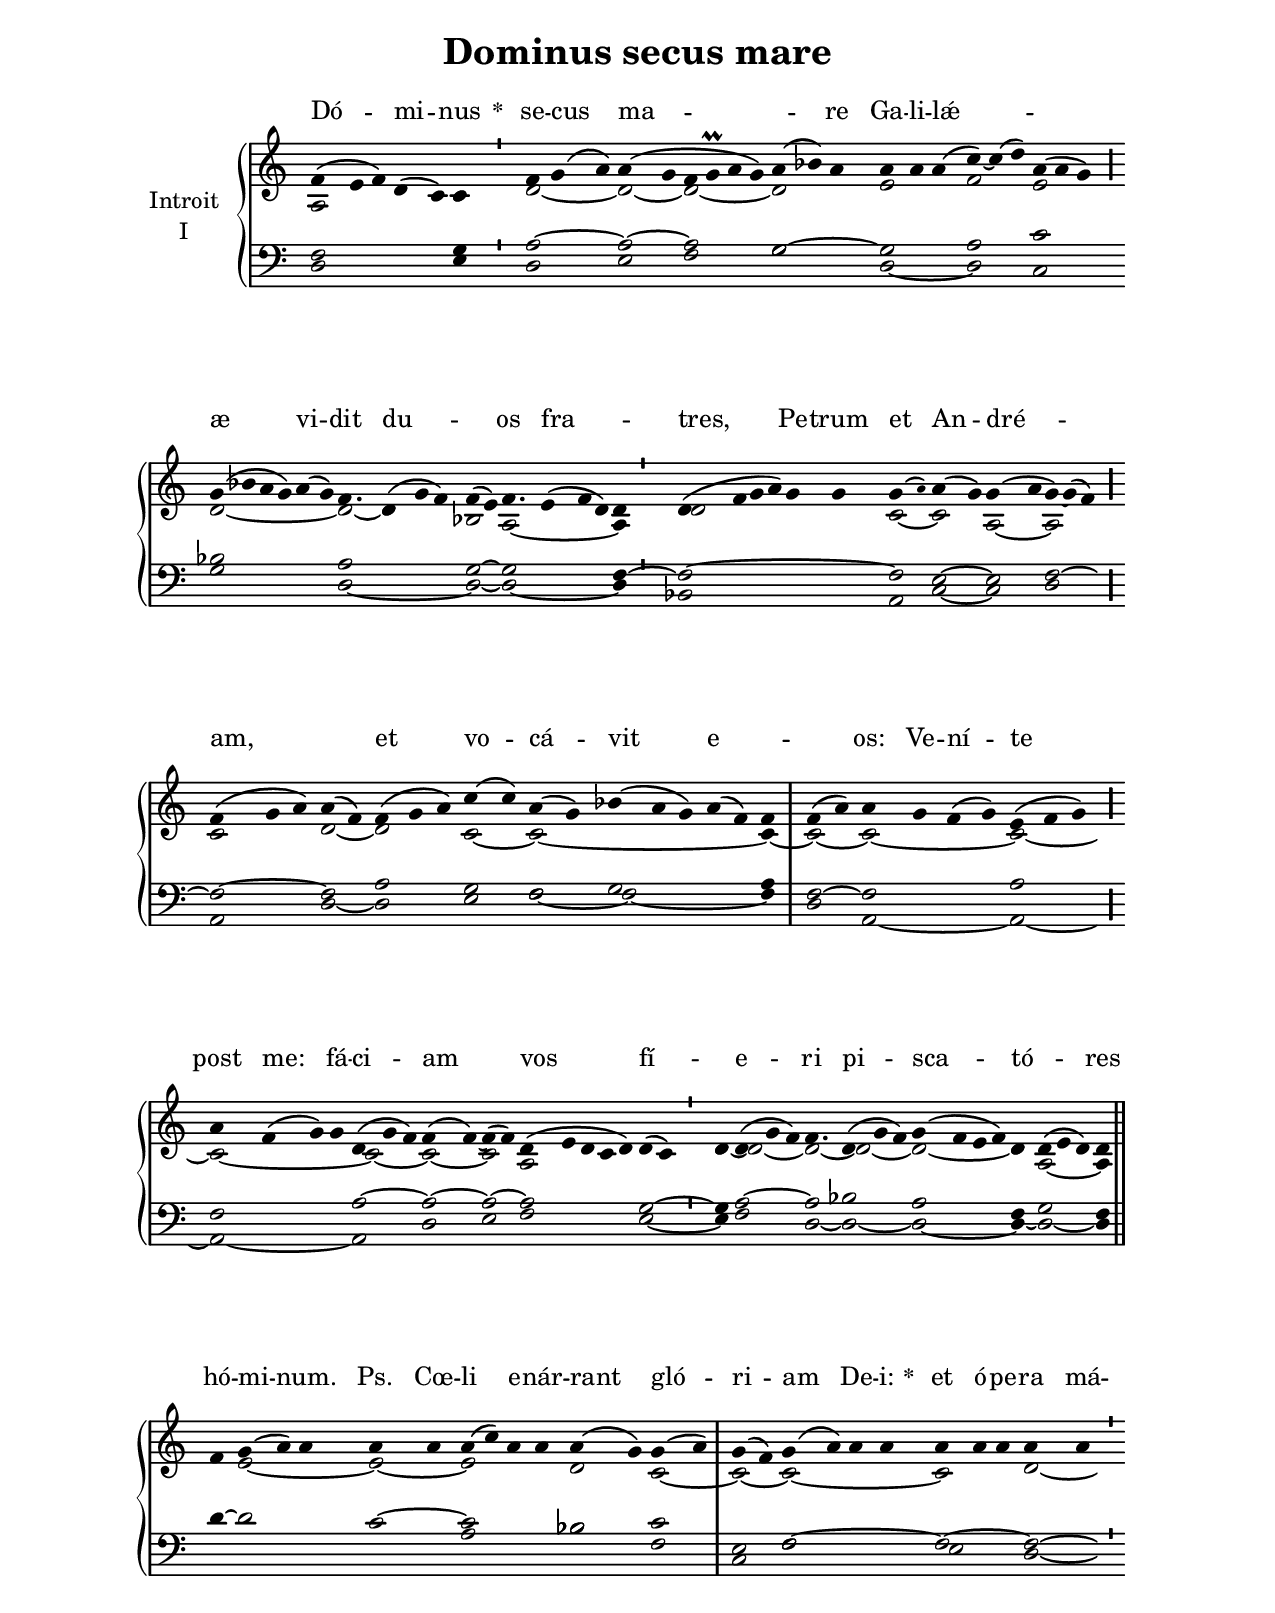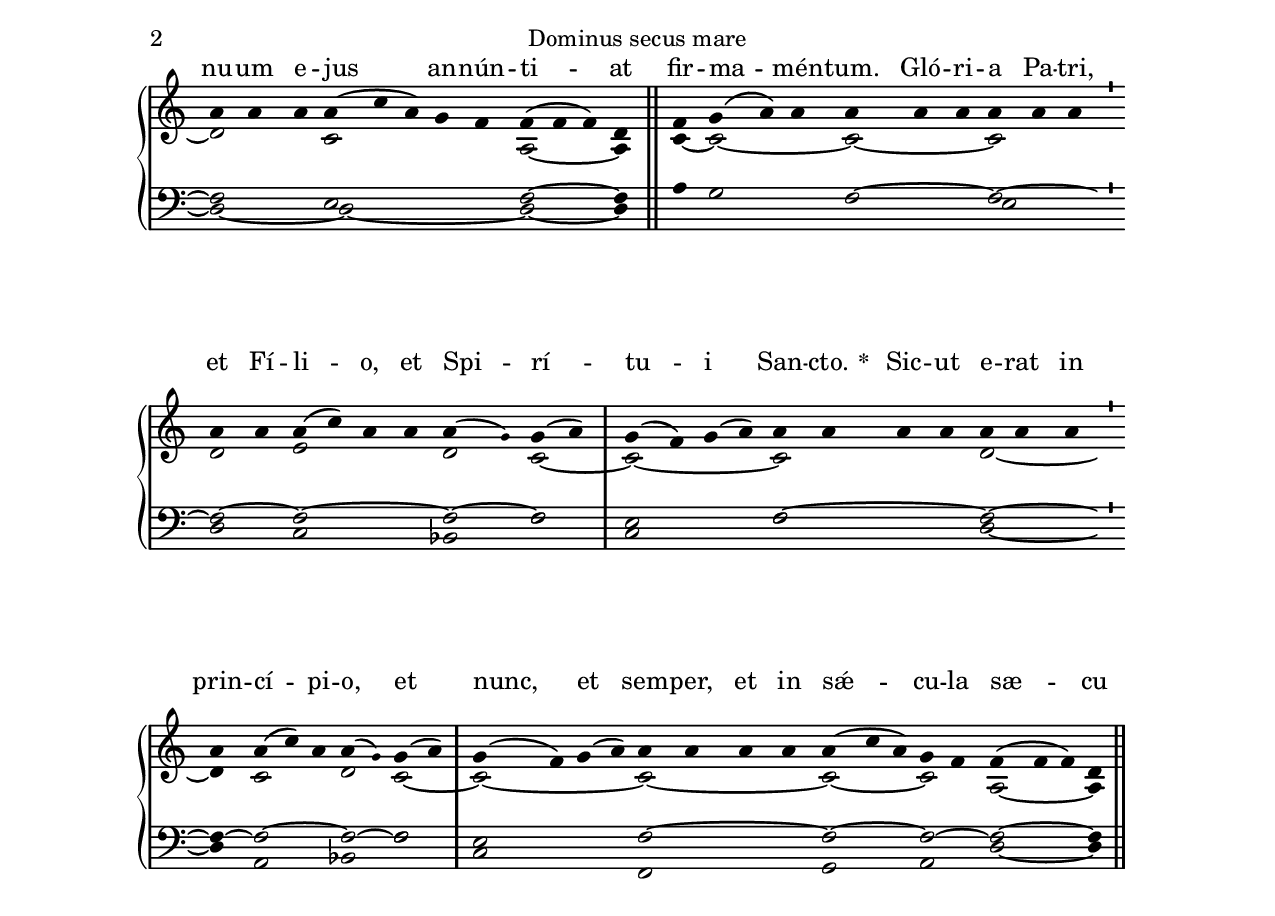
\version "2.18"
\include "gregorian.ly"
\include "noh2.ily"


%Page reference: page iii.1
%(volume.page)

global = {
 \key d \dorian
 \cadenzaOn 
}

\header {
  title = \markup \center-column {"Dominus secus mare" \vspace #1 }
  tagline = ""
  composer = ""
}

\paper {
 #(include-special-characters)
  oddHeaderMarkup = \markup \fill-line {
    \line {}
    \center-column {
      \on-the-fly #first-page     " "
      \on-the-fly #not-first-page "Dominus secus mare"
    }
    \line { \on-the-fly #print-page-number-check-first \fromproperty #'page:page-number-string }
  }
  evenHeaderMarkup = \markup \fill-line {
    \line { \on-the-fly #print-page-number-check-first \fromproperty #'page:page-number-string }
    \center-column { "Dominus secus mare" }
    \line {}
  }
}

chantText = \lyricmode {
Dó -- mi -- nus 
\set stanza = " * " se -- cus ma -- _ re Ga -- li -- lǽ -- _ æ 
vi -- dit du -- _ os fra -- _ tres, Pe -- trum et An -- dré -- am, _ 
et vo -- cá -- vit e -- _ _ os: 
Ve -- ní -- te post me: 
fá -- ci -- am vos fí -- _ e -- ri pi -- sca -- tó -- _ res hó -- mi -- num. Ps. 
Cœ -- li e -- nár -- rant gló -- ri -- am De -- i: 
\set stanza = " * " 
et ó -- pe -- ra má -- nu -- um e -- jus an -- nún -- ti -- at fir -- ma -- mén -- tum. 
Gló -- ri -- a Pa -- tri, et Fí -- li -- o, et Spi -- rí -- tu -- i San -- cto. 
\set stanza = " * " 
Sic -- ut e -- rat in prin -- cí -- pi -- o, et nunc, et sem -- per, 
et in sǽ -- cu -- la sæ -- cu -- ló -- rum. A -- men. }

chantMusic = {
\tieDown   f'4 ( e'4 f'4) d'4 ( c'4) c'4 \divisioMinima
 f'4 g'4 ( a'4)  a'4 ( g'4 f'4 g'\prall a'4 g'4) a'4 ( bes'4) a'4 a'4 a'4 a'4 ( c''4) ~ c''4 ( d''4) a'4 ( a'4 g'4) \divisioMaior
  g'4 ( bes'4 a'4 g'4) a'4 ( g'4) f'4. d'4 ( g'4 f'4) f'4 ( e'4) f'4. e'4 ( f'4 d'4) d'4 \divisioMinima
 d'4 ( f'4 g'4 a'4) g'4 g'4 g'4 ( \once \tweak #'font-size #-4 a' ) a'4 ( g'4) g'4 ( a'4 g'4) ~ g'4 ( f'4) \divisioMaior
 f'4 ( g'4 a'4) a'4 ( f'4) f'4 ( g'4 a'4) c''4 ( c''4)  a'4 ( g'4) bes'4 ( a'4 g'4) a'4 ( f'4) f'4 \divisioMaxima
 f'4 ( a'4) a'4 g'4 f'4 ( g'4) e'4 ( f'4 g'4) \divisioMaior
 a'4 f'4 ( g'4) g'4 d'4 ( g'4 f'4) f'4 ( f'4) ~ f'4 ( f'4) d'4 ( e'4 d'4 c'4 d'4) d'4 ( c'4) \divisioMinima
 d'4 d'4 ( g'4 f'4) f'4. d'4 ( g'4 f'4) g'4 ( f'4 e'4 f'4) d'4 d'4 ( e'4 d'4) d'4 \finalis
 f'4 g'4 ( a'4) a'4 a'4 a'4 a'4 ( c''4) a'4 a'4 a'4 ( g'4) g'4 ( a'4) \divisioMaxima
 g'4 ( f'4) g'4 ( a'4) a'4 a'4 a'4 a'4 a'4 a'4 a'4 \divisioMinima
 a'4 a'4 a'4 a'4 ( c''4 a'4) g'4 f'4 f'4 ( f'4 f'4) d'4 \finalis
  f'4 g'4 ( a'4) a'4 a'4 a'4 a'4 a'4 a'4 a'4 \divisioMinima
 a'4 a'4 a'4 ( c''4) a'4 a'4 a'4 ( \once \tweak #'font-size #-4 g' ) g'4 ( a'4) \divisioMaxima
 g'4 ( f'4) g'4 ( a'4) a'4 a'4 a'4 a'4 a'4 a'4 a'4 \divisioMinima
 a'4 a'4 ( c''4) a'4 a'4 ( \once \tweak #'font-size #-4 g' ) g'4 ( a'4) \divisioMaxima
 g'4 ( f'4) g'4 ( a'4) a'4 a'4 a'4 a'4 a'4 ( c''4 a'4) g'4 f'4 f'4 ( f'4 f'4) d'4 \finalis

}

altoMusic = {
a2*5/2 c'4 \divisioMinima
d'2*3/2 ~ d'2 ~ d'2*4/2 ~ d'2*3/2 e'2*3/2 f'2*3/2 e'2*3/2 d'2*6/2 ~ d'2*3/4 ~ d'4 r2 bes2 a2*9/4 ~ a4 \divisioMinima
d'2*6/2 c'2 ~ c'2 a2 ~ a2*3/2 \divisioMaior
c'2*3/2 d'2 ~ d'2*3/2 c'2 ~ c'2*7/2 ~ c'4 ~ \divisioMaxima
c'2 ~ c'2*4/2 ~ c'2*3/2 ~ \divisioMaior
c'2*4/2 ~ c'2*3/2 ~ c'2 ~ c'2 a2*5/2 r2 \divisioMinima
d'4 ~ d'2*3/2 ~ d'2*3/4 ~ d'2*3/2 ~ d'2*4/2 ~ d'4 a2*3/2 ~ a4 \finalis
r4 e'2*3/2 ~ e'2 ~ e'2*4/2 d'2 c'2 ~ \divisioMaxima
c'2 ~ c'2*4/2 ~ c'2*3/2 d'2 ~ \divisioMinima
d'2*3/2 c'2*5/2 a2*3/2 ~ a4 c'4 ~ c'2*3/2 ~ c'2*3/2 ~ c'2*3/2 \divisioMinima
d'2 e'2*4/2 d'2 c'2 ~ \divisioMaxima
c'2*4/2 ~ c'2*4/2 d'2*3/2 ~ \divisioMinima
d'4 c'2*3/2 d'2 c'2 ~ \divisioMaxima
c'2*4/2 ~ c'2*4/2 ~ c'2*3/2 ~ c'2 a2*3/2 ~ a4 \finalis
}

tenorMusic = {
f2*5/2 g4 \divisioMinima
a2*3/2 ~ a2 ~ a2*4/2 g2*3/2 ~ g2*3/2 a2*3/2 c'2*3/2 bes2*6/2 a2*9/4 g2 ~ g2*9/4 f4 ~ \divisioMinima
f2*6/2 ~ f2 e2 ~ e2 f2*3/2 ~ \divisioMaior
f2*3/2 ~ f2 a2*3/2 g2 f2 g2*5/2 a4 \divisioMaxima
f2 ~ f2*4/2 a2*3/2 \divisioMaior
f2*4/2 a2*3/2 ~ a2 ~ a2 ~ a2*5/2 g2 ~ \divisioMinima
g4 a2*3/2 ~ a2*3/4 bes2*3/2 a2*4/2 f4 g2*3/2 f4 \finalis
d'4 ~ d'2*3/2 c'2 ~ c'2*4/2 bes2 c'2 \divisioMaxima
e2 f2*4/2 ~ f2*3/2 ~ f2 ~ \divisioMinima
f2*3/2 e2*5/2 f2*3/2 ~ f4 a4 g2*3/2 f2*3/2 ~ f2*3/2 ~ \divisioMinima
f2 ~ f2*4/2 ~ f2 ~ f2 \divisioMaxima
e2*4/2 f2*4/2 ~ f2*3/2 ~ \divisioMinima
f4 ~ f2*3/2 ~ f2 ~ f2 \divisioMaxima
e2*4/2 f2*4/2 ~ f2*3/2 ~ f2 ~ f2*3/2 ~ f4 \finalis
}

bassMusic = {
d2*5/2 e4 \divisioMinima
d2*3/2 e2 f2*4/2 g2*3/2 d2*3/2 ~ d2*3/2 c2*3/2 g2*6/2 d2*9/4 ~ d2 ~ d2*9/4 ~ d4 \divisioMinima
bes,2*6/2 a,2 c2 ~ c2 d2*3/2 \divisioMaior
a,2*3/2 d2 ~ d2*3/2 e2 f2 ~ f2*5/2 ~ f4 \divisioMaxima
d2 a,2*4/2 ~ a,2*3/2 ~ \divisioMaior
a,2*4/2 ~ a,2*3/2 d2 e2 f2*5/2 e2 ~ \divisioMinima
e4 f2*3/2 d2*3/4 ~ d2*3/2 ~ d2*4/2 ~ d4 ~ d2*3/2 ~ d4 \finalis
r2*6/2 a2*4/2 bes2 f2 \divisioMaxima
c2 f2*4/2 e2*3/2 d2 ~ \divisioMinima
d2*3/2 ~ d2*5/2 ~ d2*3/2 ~ d4 r2*7/2 e2*3/2 \divisioMinima
d2 c2*4/2 bes,2 f2 \divisioMaxima
c2*4/2 f2*4/2 d2*3/2 ~ \divisioMinima
d4 a,2*3/2 bes,2 f2 \divisioMaxima
c2*4/2 f,2*4/2 g,2*3/2 a,2 d2*3/2 ~ d4 \finalis
}

voiceLines = {
\voiceLineStyle


}

\score{
  <<
    \new GrandStaff <<
      \set GrandStaff.autoBeaming = ##f
      \set GrandStaff.instrumentName = \markup \center-column {
        "Introit"
        "I"
      }
      \new Staff = up <<
        \new Voice = "chant" {
          \voiceOne \global \chantMusic
        }
        \new Voice {
          \voiceTwo \global \altoMusic
        }
      >>

      \new Staff = down <<
        \clef bass
        \new Voice {
          \voiceOne \global \tenorMusic
        }
        \new Voice {
          \voiceTwo \global \bassMusic
        }
	\new Voice {
        \voiceThree \global \voiceLines
        }
      >>
    >>
    \new Lyrics \lyricsto chant {
      \chantText
    }
  >>
  \layout{
  }
  \midi{
    \tempo 4 = 125
  }
}
